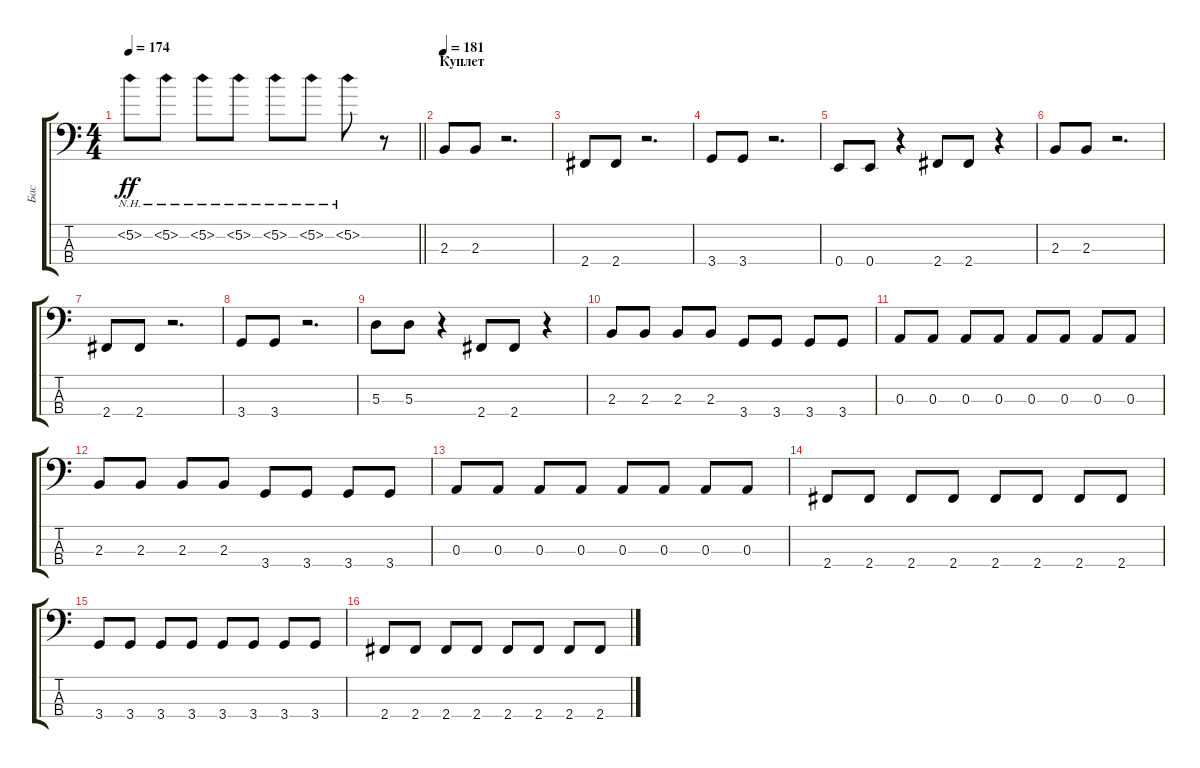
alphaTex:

\track ("Бас" "Бас") {instrument electricbassfinger}
\staff {score tabs}
\tuning (G2 D2 A1 E1) {hide}
\ts (4 4)
\tempo 174
\clef f4
\barLineRight lightlight
\ks c
5.2{nh}.8{dy ff} 5.2{nh}.8 5.2{nh}.8 5.2{nh}.8 5.2{nh}.8 5.2{nh}.8 5.2{nh}.8 r.8 |
\section ("" "Куплет")
\tempo 181
2.3.8{volume 16} 2.3.8 r.2{d} |
2.4.8 2.4.8 r.2{d} |
3.4.8 3.4.8 r.2{d} |
0.4.8 0.4.8 r.4 2.4.8 2.4.8 r.4 |
2.3.8 2.3.8 r.2{d} |
2.4.8 2.4.8 r.2{d} |
3.4.8 3.4.8 r.2{d} |
5.3.8 5.3.8 r.4 2.4.8 2.4.8 r.4 |
2.3.8 2.3.8 2.3.8 2.3.8 3.4.8 3.4.8 3.4.8 3.4.8 |
0.3.8 0.3.8 0.3.8 0.3.8 0.3.8 0.3.8 0.3.8 0.3.8 |
2.3.8 2.3.8 2.3.8 2.3.8 3.4.8 3.4.8 3.4.8 3.4.8 |
0.3.8 0.3.8 0.3.8 0.3.8 0.3.8 0.3.8 0.3.8 0.3.8 |
2.4.8 2.4.8 2.4.8 2.4.8 2.4.8 2.4.8 2.4.8 2.4.8 |
3.4.8 3.4.8 3.4.8 3.4.8 3.4.8 3.4.8 3.4.8 3.4.8 |
2.4.8 2.4.8 2.4.8 2.4.8 2.4.8 2.4.8 2.4.8 2.4.8
